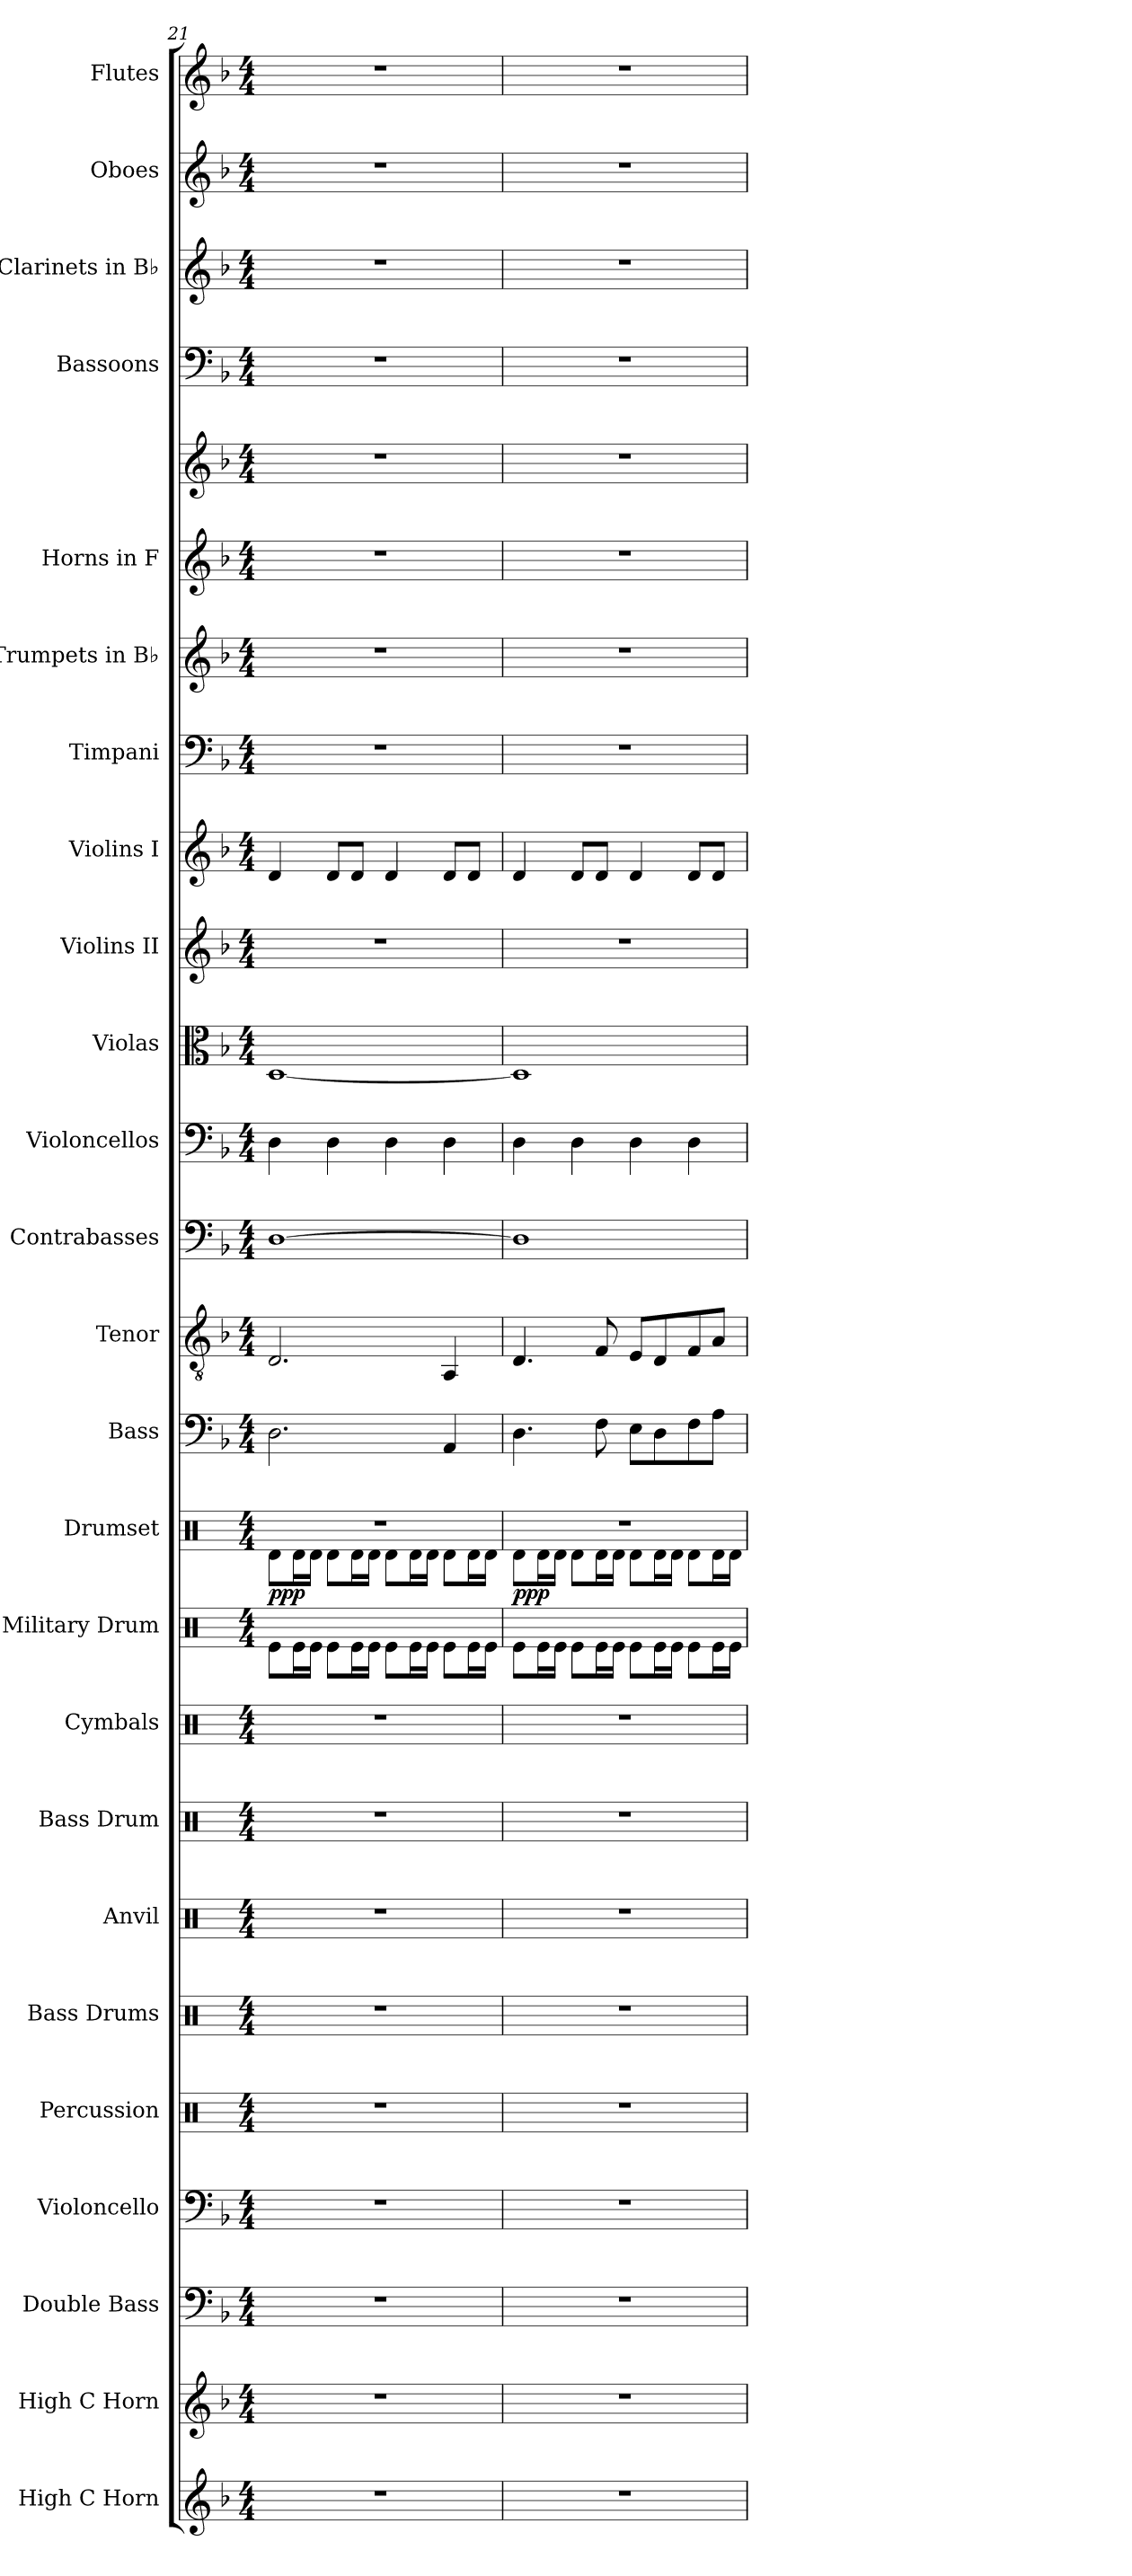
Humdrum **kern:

**kern	**kern	**kern	**kern	**kern	**kern	**kern	**kern	**kern	**kern	**kern	**dynam	**kern	**kern	**kern	**kern	**kern	**kern	**kern	**kern	**kern	**kern	**kern	**kern	**kern	**kern	**kern
*part25	*part24	*part23	*part22	*part21	*part20	*part19	*part18	*part17	*part16	*part15	*part15	*part14	*part13	*part12	*part11	*part10	*part9	*part8	*part7	*part6	*part5	*part5	*part4	*part3	*part2	*part1
*staff26	*staff25	*staff24	*staff23	*staff22	*staff21	*staff20	*staff19	*staff18	*staff17	*staff16	*staff16	*staff15	*staff14	*staff13	*staff12	*staff11	*staff10	*staff9	*staff8	*staff7	*staff6	*staff5	*staff4	*staff3	*staff2	*staff1
*I"High C Horn	*I"High C Horn	*I"Double Bass	*I"Violoncello	*I"Percussion	*I"Bass Drums	*I"Anvil	*I"Bass Drum	*I"Cymbals	*I"Military Drum	*I"Drumset	*	*I"Bass	*I"Tenor	*I"Contrabasses	*I"Violoncellos	*I"Violas	*I"Violins II	*I"Violins I	*I"Timpani	*I"Trumpets in B♭	*I"Horns in F	*	*I"Bassoons	*I"Clarinets in B♭	*I"Oboes	*I"Flutes
*I'H. C Hn.	*I'H. C Hn.	*I'Db.	*I'Vc.	*I'Perc.	*I'B.D.	*I'Anv.	*I'B. Dr.	*I'Cym.	*I'Mil. Dr.	*I'Drs.	*	*I'B.	*I'T.	*I'Cb.	*I'Vc.	*I'Vla.	*I'Vln. II	*I'Vln. I	*I'Timp.	*	*	*	*I'Bsn.	*	*I'Ob.	*I'Fl.
*clefG2	*clefG2	*clefF4	*clefF4	*clefX	*clefX	*clefX	*clefX	*clefX	*clefX	*clefX	*	*clefF4	*clefGv2	*clefF4	*clefF4	*clefC3	*clefG2	*clefG2	*clefF4	*clefG2	*clefG2	*clefG2	*clefF4	*clefG2	*clefG2	*clefG2
*ITrd7c12	*ITrd7c12	*ITrd7c12	*	*	*	*	*	*	*	*	*	*	*	*ITrd7c12	*	*	*	*	*	*ITrd1c2	*ITrd4c7	*ITrd4c7	*	*ITrd1c2	*	*
*k[b-]	*k[b-]	*k[b-]	*k[b-]	*k[]	*k[]	*k[]	*k[]	*k[]	*k[]	*k[]	*	*k[b-]	*k[b-]	*k[b-]	*k[b-]	*k[b-]	*k[b-]	*k[b-]	*k[b-]	*k[b-e-a-]	*k[b-e-]	*k[b-e-]	*k[b-]	*k[b-e-a-]	*k[b-]	*k[b-]
*M4/4	*M4/4	*M4/4	*M4/4	*M4/4	*M4/4	*M4/4	*M4/4	*M4/4	*M4/4	*M4/4	*	*M4/4	*M4/4	*M4/4	*M4/4	*M4/4	*M4/4	*M4/4	*M4/4	*M4/4	*M4/4	*M4/4	*M4/4	*M4/4	*M4/4	*M4/4
=21	=21	=21	=21	=21	=21	=21	=21	=21	=21	=21	=21	=21	=21	=21	=21	=21	=21	=21	=21	=21	=21	=21	=21	=21	=21	=21
*	*	*	*	*	*	*	*	*	*	*^	*	*	*	*	*	*	*	*	*	*	*	*	*	*	*	*
!	!	!	!	!	!	!	!	!	!	!	!	!LO:DY:b	!	!	!	!	!	!	!	!	!	!	!	!	!	!	!
1r	1r	1r	1r	1r	1r	1r	1r	1r	8Re\L	1r	8Rd\L	ppp	2.D\	2.D/	[1DD	4D\	[1D	1r	4d/	1r	1r	1r	1r	1r	1r	1r	1r
.	.	.	.	.	.	.	.	.	16Re\L	.	16Rd\L	.	.	.	.	.	.	.	.	.	.	.	.	.	.	.	.
.	.	.	.	.	.	.	.	.	16Re\JJ	.	16Rd\JJ	.	.	.	.	.	.	.	.	.	.	.	.	.	.	.	.
.	.	.	.	.	.	.	.	.	8Re\L	.	8Rd\L	.	.	.	.	4D\	.	.	8d/L	.	.	.	.	.	.	.	.
.	.	.	.	.	.	.	.	.	16Re\L	.	16Rd\L	.	.	.	.	.	.	.	8d/J	.	.	.	.	.	.	.	.
.	.	.	.	.	.	.	.	.	16Re\JJ	.	16Rd\JJ	.	.	.	.	.	.	.	.	.	.	.	.	.	.	.	.
.	.	.	.	.	.	.	.	.	8Re\L	.	8Rd\L	.	.	.	.	4D\	.	.	4d/	.	.	.	.	.	.	.	.
.	.	.	.	.	.	.	.	.	16Re\L	.	16Rd\L	.	.	.	.	.	.	.	.	.	.	.	.	.	.	.	.
.	.	.	.	.	.	.	.	.	16Re\JJ	.	16Rd\JJ	.	.	.	.	.	.	.	.	.	.	.	.	.	.	.	.
.	.	.	.	.	.	.	.	.	8Re\L	.	8Rd\L	.	4AA/	4AA/	.	4D\	.	.	8d/L	.	.	.	.	.	.	.	.
.	.	.	.	.	.	.	.	.	16Re\L	.	16Rd\L	.	.	.	.	.	.	.	8d/J	.	.	.	.	.	.	.	.
.	.	.	.	.	.	.	.	.	16Re\JJ	.	16Rd\JJ	.	.	.	.	.	.	.	.	.	.	.	.	.	.	.	.
!!LO:PB:g=z
=22	=22	=22	=22	=22	=22	=22	=22	=22	=22	=22	=22	=22	=22	=22	=22	=22	=22	=22	=22	=22	=22	=22	=22	=22	=22	=22	=22
!	!	!	!	!	!	!	!	!	!	!	!	!LO:DY:b	!	!	!	!	!	!	!	!	!	!	!	!	!	!	!
1r	1r	1r	1r	1r	1r	1r	1r	1r	8Re\L	1r	8Rd\L	ppp	4.D\	4.D/	1DD]	4D\	1D]	1r	4d/	1r	1r	1r	1r	1r	1r	1r	1r
.	.	.	.	.	.	.	.	.	16Re\L	.	16Rd\L	.	.	.	.	.	.	.	.	.	.	.	.	.	.	.	.
.	.	.	.	.	.	.	.	.	16Re\JJ	.	16Rd\JJ	.	.	.	.	.	.	.	.	.	.	.	.	.	.	.	.
.	.	.	.	.	.	.	.	.	8Re\L	.	8Rd\L	.	.	.	.	4D\	.	.	8d/L	.	.	.	.	.	.	.	.
.	.	.	.	.	.	.	.	.	16Re\L	.	16Rd\L	.	8F\	8F/	.	.	.	.	8d/J	.	.	.	.	.	.	.	.
.	.	.	.	.	.	.	.	.	16Re\JJ	.	16Rd\JJ	.	.	.	.	.	.	.	.	.	.	.	.	.	.	.	.
.	.	.	.	.	.	.	.	.	8Re\L	.	8Rd\L	.	8E\L	8E/L	.	4D\	.	.	4d/	.	.	.	.	.	.	.	.
.	.	.	.	.	.	.	.	.	16Re\L	.	16Rd\L	.	8D\	8D/	.	.	.	.	.	.	.	.	.	.	.	.	.
.	.	.	.	.	.	.	.	.	16Re\JJ	.	16Rd\JJ	.	.	.	.	.	.	.	.	.	.	.	.	.	.	.	.
.	.	.	.	.	.	.	.	.	8Re\L	.	8Rd\L	.	8F\	8F/	.	4D\	.	.	8d/L	.	.	.	.	.	.	.	.
.	.	.	.	.	.	.	.	.	16Re\L	.	16Rd\L	.	8A\J	8A/J	.	.	.	.	8d/J	.	.	.	.	.	.	.	.
.	.	.	.	.	.	.	.	.	16Re\JJ	.	16Rd\JJ	.	.	.	.	.	.	.	.	.	.	.	.	.	.	.	.
*	*	*	*	*	*	*	*	*	*	*v	*v	*	*	*	*	*	*	*	*	*	*	*	*	*	*	*	*
=	=	=	=	=	=	=	=	=	=	=	=	=	=	=	=	=	=	=	=	=	=	=	=	=	=	=
*-	*-	*-	*-	*-	*-	*-	*-	*-	*-	*-	*-	*-	*-	*-	*-	*-	*-	*-	*-	*-	*-	*-	*-	*-	*-	*-
